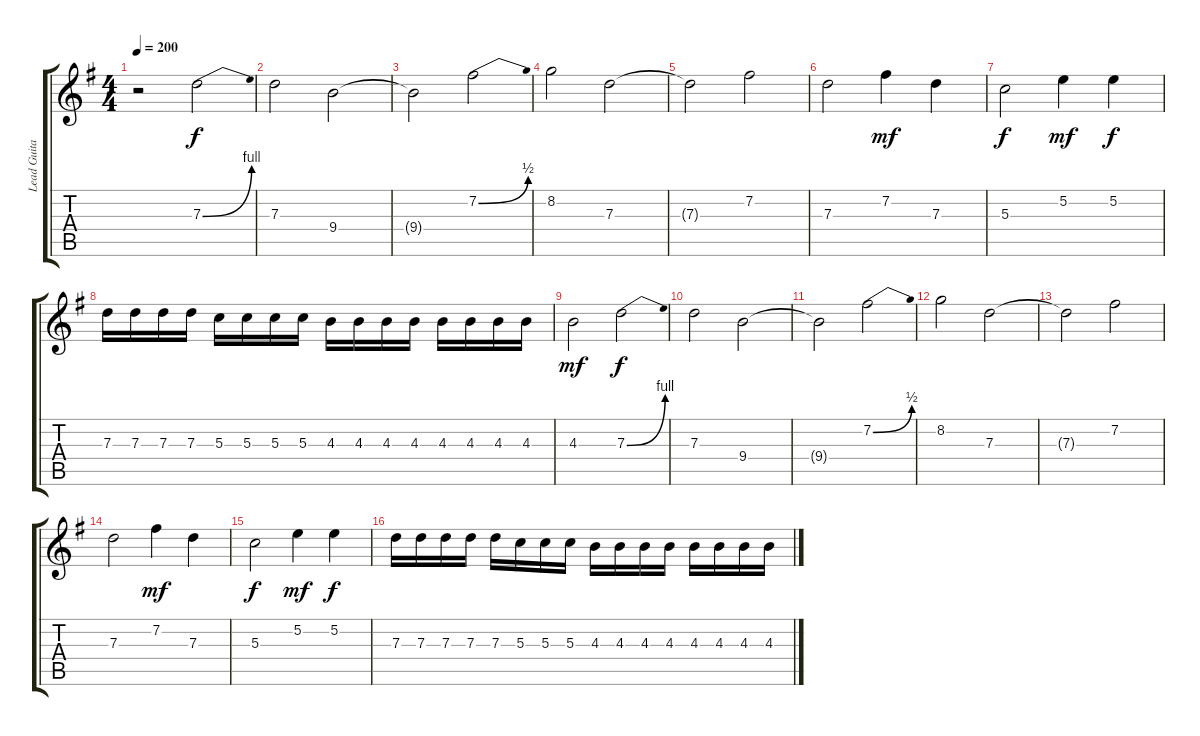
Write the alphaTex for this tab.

\track ("Lead Guitar 2" "Lead Guita") {instrument distortionguitar}
\staff {score tabs}
\tuning (E4 B3 G3 D3 A2 E2) {hide}
\ts (4 4)
\tempo 200
\clef g2
\ks g
r.2{dy f} 7.3{be (bend 0 0 60 4)}.2 |
7.3.2 9.4.2 |
9.4{t}.2 7.2{be (bend 0 0 60 2)}.2 |
8.2.2 7.3.2 |
7.3{t}.2 7.2.2 |
7.3.2 7.2.4{dy mf} 7.3.4 |
5.3.2{dy f} 5.2.4{dy mf} 5.2.4{dy f} |
7.3.16 7.3.16 7.3.16 7.3.16 5.3.16 5.3.16 5.3.16 5.3.16 4.3.16 4.3.16 4.3.16 4.3.16 4.3.16 4.3.16 4.3.16 4.3.16 |
4.3.2{dy mf} 7.3{be (bend 0 0 60 4)}.2{dy f} |
7.3.2 9.4.2 |
9.4{t}.2 7.2{be (bend 0 0 60 2)}.2 |
8.2.2 7.3.2 |
7.3{t}.2 7.2.2 |
7.3.2 7.2.4{dy mf} 7.3.4 |
5.3.2{dy f} 5.2.4{dy mf} 5.2.4{dy f} |
7.3.16 7.3.16 7.3.16 7.3.16 7.3.16 5.3.16 5.3.16 5.3.16 4.3.16 4.3.16 4.3.16 4.3.16 4.3.16 4.3.16 4.3.16 4.3.16
